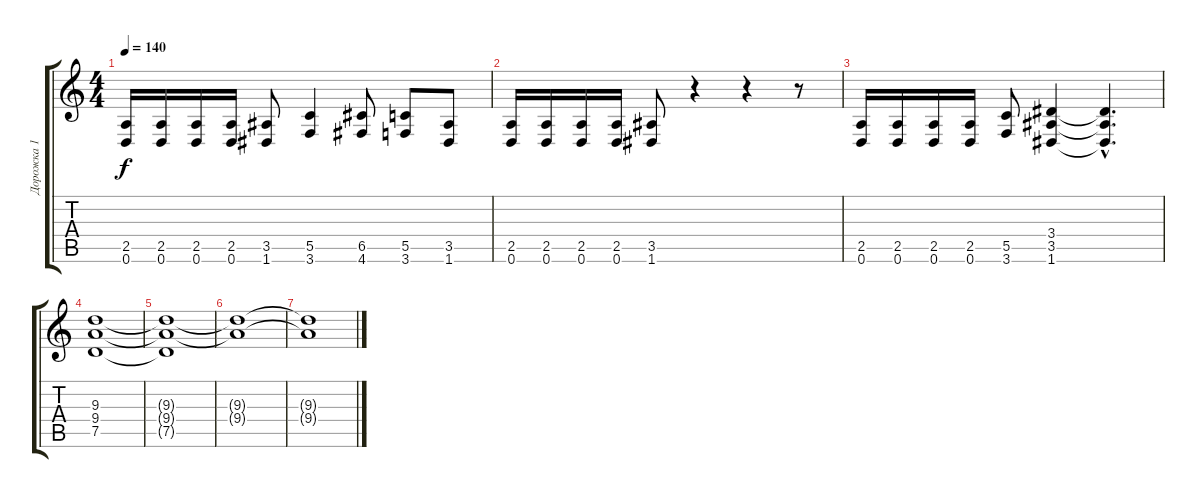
\track ("Дорожка 1" "Дорожка 1") {instrument distortionguitar}
\staff {score tabs}
\tuning (D4 A3 F3 C3 G2 D2) {hide}
\ts (4 4)
\tempo 140
\clef g2
\ks c
(2.5 0.6).16{dy f} (2.5 0.6).16 (2.5 0.6).16 (2.5 0.6).16 (3.5 1.6).8 (5.5 3.6).4 (6.5 4.6).8 (5.5 3.6).8 (3.5 1.6).8 |
(2.5 0.6).16 (2.5 0.6).16 (2.5 0.6).16 (2.5 0.6).16 (3.5 1.6).8 r.4 r.4 r.8 |
(2.5 0.6).16 (2.5 0.6).16 (2.5 0.6).16 (2.5 0.6).16 (5.5 3.6).8 (3.4 3.5 1.6).4 (3.4{hac t} 3.5{hac t} 1.6{hac t}).4{d} |
(9.3 9.4 7.5).1 |
(9.3{t} 9.4{t} 7.5{t}).1 |
(9.3{t} 9.4{t}).1 |
(9.3{t} 9.4{t}).1
